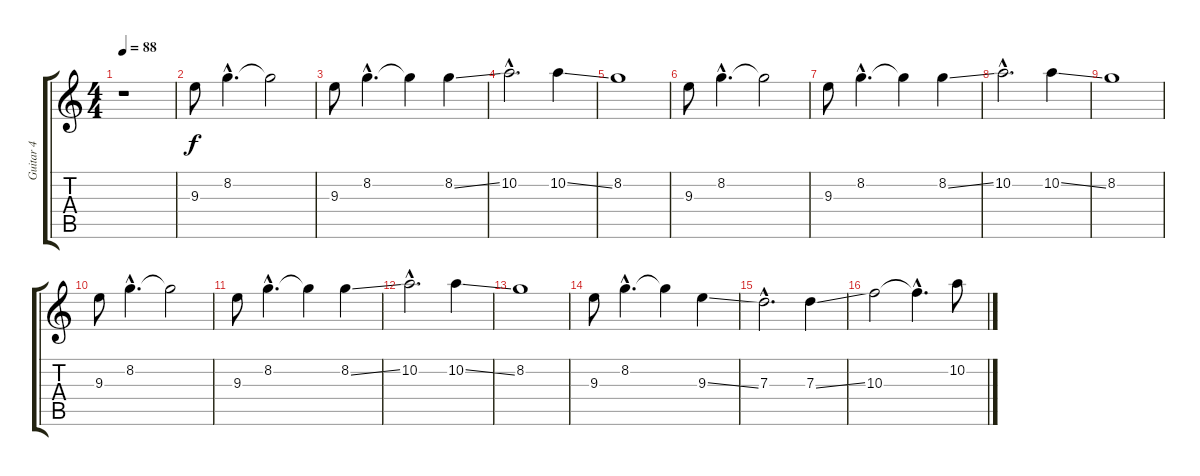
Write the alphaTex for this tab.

\track ("Guitar 4" "Guitar 4") {instrument distortionguitar}
\staff {score tabs}
\tuning (E4 B3 G3 D3 A2 E2) {hide}
\ts (4 4)
\tempo 88
\clef g2
\ks c
r.1{dy f} |
9.3.8 8.2{hac}.4{d} 8.2{t}.2 |
9.3.8 8.2{hac}.4{d} 8.2{t}.4 8.2{ss}.4 |
10.2{hac}.2{d} 10.2{ss}.4 |
8.2.1 |
9.3.8 8.2{hac}.4{d} 8.2{t}.2 |
9.3.8 8.2{hac}.4{d} 8.2{t}.4 8.2{ss}.4 |
10.2{hac}.2{d} 10.2{ss}.4 |
8.2.1 |
9.3.8 8.2{hac}.4{d} 8.2{t}.2 |
9.3.8 8.2{hac}.4{d} 8.2{t}.4 8.2{ss}.4 |
10.2{hac}.2{d} 10.2{ss}.4 |
8.2.1 |
9.3.8 8.2{hac}.4{d} 8.2{t}.4 9.3{ss}.4 |
7.3{hac}.2{d} 7.3{ss}.4 |
10.3.2 10.3{hac t}.4{d} 10.2{ss}.8
